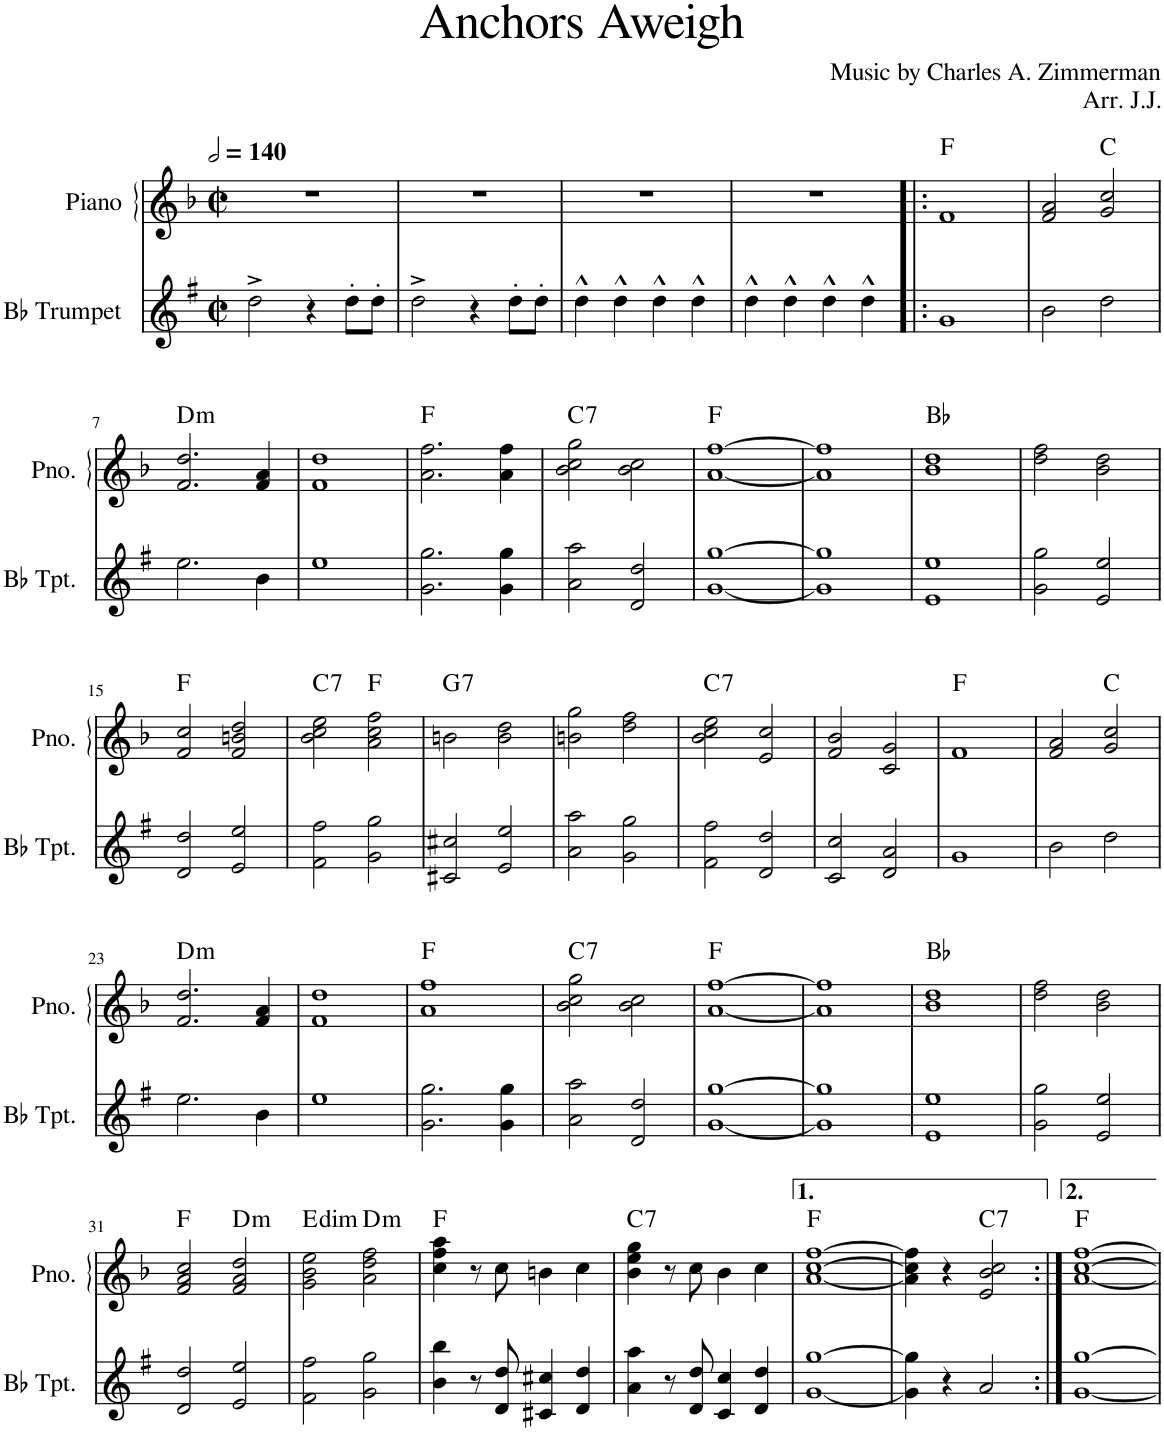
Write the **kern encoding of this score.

**kern	**kern	**harte
*part2	*part1	*part1
*staff2	*staff1	*
*I"Bb Trumpet	*I"Piano	*
*I'Bb Tpt.	*I'Pno.	*
*clefG2	*clefG2	*
*Trd1c2	*	*
*k[f#]	*k[b-]	*
*M2/2	*M2/2	*
*met(c|)	*met(c|)	*
*MM280	*MM280	*
=1	=1	=1
2dd^\	1r	.
4r	.	.
8dd'\L	.	.
8dd'\J	.	.
=2	=2	=2
2dd^\	1r	.
4r	.	.
8dd'\L	.	.
8dd'\J	.	.
=3	=3	=3
4dd^^\	1r	.
4dd^^\	.	.
4dd^^\	.	.
4dd^^\	.	.
=4	=4	=4
4dd^^\	1r	.
4dd^^\	.	.
4dd^^\	.	.
4dd^^\	.	.
=5!|:	=5!|:	=5!|:
1g	1f	F:maj
=6	=6	=6
2b\	2f/ 2a/	.
2dd\	2g/ 2cc/	C:maj
!!LO:LB:g=z
=7	=7	=7
!	!	!LO:H:kt=m
2.ee\	2.f/ 2.dd/	D:min
4b\	4f/ 4a/	.
=8	=8	=8
1ee	1f 1dd	.
=9	=9	=9
2.g\ 2.gg\	2.a\ 2.ff\	F:maj
4g\ 4gg\	4a\ 4ff\	.
=10	=10	=10
!	!	!LO:H:kt=7
2a\ 2aa\	2b-\ 2cc\ 2gg\	C:7
2d/ 2dd/	2b-\ 2cc\	.
=11	=11	=11
[1g [1gg	[1a [1ff	F:maj
=12	=12	=12
1g] 1gg]	1a] 1ff]	.
=13	=13	=13
1e 1ee	1b- 1dd	Bb:maj
=14	=14	=14
2g\ 2gg\	2dd\ 2ff\	.
2e/ 2ee/	2b-\ 2dd\	.
!!LO:LB:g=z
=15	=15	=15
2d/ 2dd/	2f/ 2cc/	F:maj
2e/ 2ee/	2f/ 2bn/ 2dd/	.
=16	=16	=16
!	!	!LO:H:kt=7
2f#\ 2ff#\	2b-\ 2cc\ 2ee\	C:7
2g\ 2gg\	2a\ 2cc\ 2ff\	F:maj
=17	=17	=17
!	!	!LO:H:kt=7
2c#X/ 2cc#X/	2bn\	G:7
2e/ 2ee/	2b\ 2dd\	.
=18	=18	=18
2a\ 2aa\	2bn\ 2gg\	.
2g\ 2gg\	2dd\ 2ff\	.
=19	=19	=19
!	!	!LO:H:kt=7
2f#\ 2ff#\	2b-\ 2cc\ 2ee\	C:7
2d/ 2dd/	2e/ 2cc/	.
=20	=20	=20
2c/ 2cc/	2f/ 2b-/	.
2d/ 2a/	2c/ 2g/	.
=21	=21	=21
1g	1f	F:maj
=22	=22	=22
2b\	2f/ 2a/	.
2dd\	2g/ 2cc/	C:maj
!!LO:LB:g=z
=23	=23	=23
!	!	!LO:H:kt=m
2.ee\	2.f/ 2.dd/	D:min
4b\	4f/ 4a/	.
=24	=24	=24
1ee	1f 1dd	.
=25	=25	=25
2.g\ 2.gg\	1a 1ff	F:maj
4g\ 4gg\	.	.
=26	=26	=26
!	!	!LO:H:kt=7
2a\ 2aa\	2b-\ 2cc\ 2gg\	C:7
2d/ 2dd/	2b-\ 2cc\	.
=27	=27	=27
[1g [1gg	[1a [1ff	F:maj
=28	=28	=28
1g] 1gg]	1a] 1ff]	.
=29	=29	=29
1e 1ee	1b- 1dd	Bb:maj
=30	=30	=30
2g\ 2gg\	2dd\ 2ff\	.
2e/ 2ee/	2b-\ 2dd\	.
!!LO:LB:g=z
=31	=31	=31
2d/ 2dd/	2f/ 2a/ 2cc/	F:maj
!	!	!LO:H:kt=m
2e/ 2ee/	2f/ 2a/ 2dd/	D:min
=32	=32	=32
!	!	!LO:H:kt=dim
2f#\ 2ff#\	2g\ 2b-\ 2ee\	E:dim
!	!	!LO:H:kt=m
2g\ 2gg\	2a\ 2dd\ 2ff\	D:min
=33	=33	=33
4b\ 4bb\	4cc\ 4ff\ 4aa\	F:maj
8r	8r	.
8d/ 8dd/	8cc\	.
4c#X/ 4cc#X/	4bn\	.
4d/ 4dd/	4cc\	.
=34	=34	=34
!	!	!LO:H:kt=7
4a\ 4aa\	4b-\ 4ee\ 4gg\	C:7
8r	8r	.
8d/ 8dd/	8cc\	.
4c/ 4cc/	4b-\	.
4d/ 4dd/	4cc\	.
=35	=35	=35
[1g [1gg	[1a [1cc [1ff	F:maj
=36	=36	=36
4g\] 4gg\]	4a\] 4cc\] 4ff\]	.
4r	4r	.
!	!	!LO:H:kt=7
2a/	2e/ 2b-/ 2cc/	C:7
=37:|!	=37:|!	=37:|!
[1g [1gg	[1a [1cc [1ff	F:maj
=	=	=
*-	*-	*-
